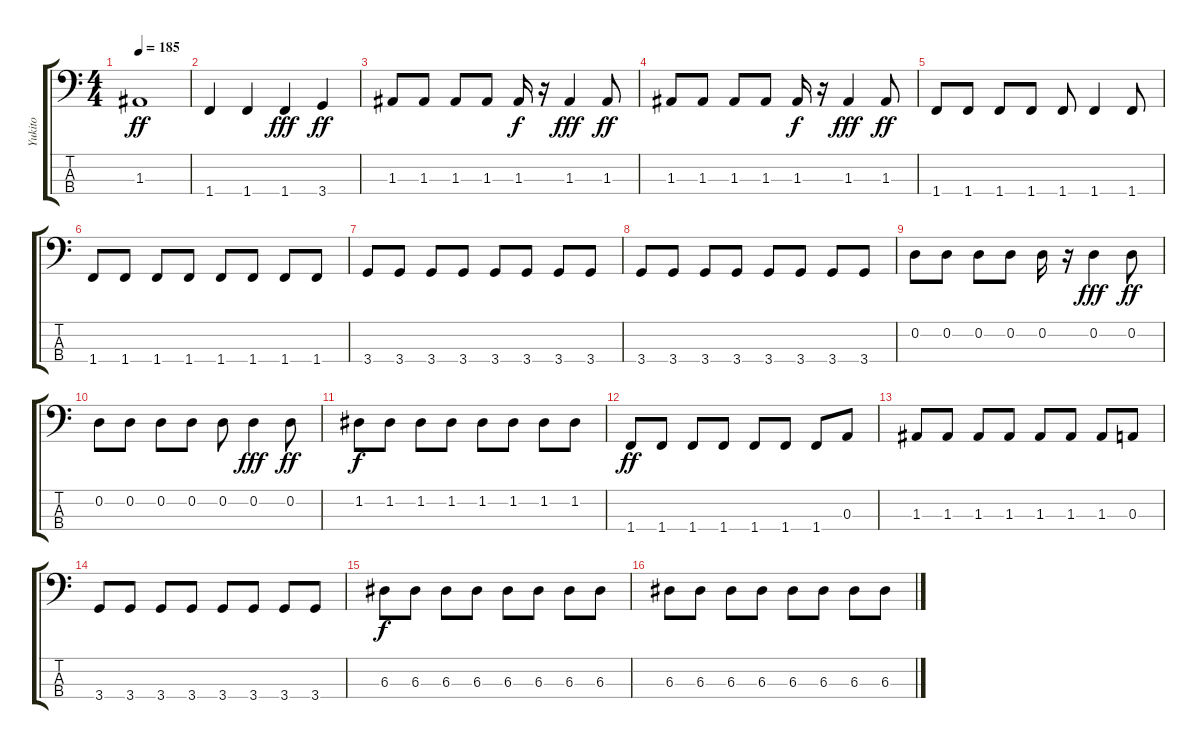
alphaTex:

\track ("Yukito" "Yukito") {instrument electricbassfinger}
\staff {score tabs}
\tuning (G2 D2 A1 E1) {hide}
\ts (4 4)
\tempo 185
\clef f4
\ks c
1.3.1{dy ff} |
1.4.4 1.4.4 1.4.4{dy fff} 3.4.4{dy ff} |
1.3.8 1.3.8 1.3.8 1.3.8 1.3.16{dy f} r.16 1.3.4{dy fff} 1.3.8{dy ff} |
1.3.8 1.3.8 1.3.8 1.3.8 1.3.16{dy f} r.16 1.3.4{dy fff} 1.3.8{dy ff} |
1.4.8 1.4.8 1.4.8 1.4.8 1.4.8 1.4.4 1.4.8 |
1.4.8 1.4.8 1.4.8 1.4.8 1.4.8 1.4.8 1.4.8 1.4.8 |
3.4.8 3.4.8 3.4.8 3.4.8 3.4.8 3.4.8 3.4.8 3.4.8 |
3.4.8 3.4.8 3.4.8 3.4.8 3.4.8 3.4.8 3.4.8 3.4.8 |
0.2.8 0.2.8 0.2.8 0.2.8 0.2.16 r.16 0.2.4{dy fff} 0.2.8{dy ff} |
0.2.8 0.2.8 0.2.8 0.2.8 0.2.8 0.2.4{dy fff} 0.2.8{dy ff} |
1.2.8{dy f} 1.2.8 1.2.8 1.2.8 1.2.8 1.2.8 1.2.8 1.2.8 |
1.4.8{dy ff} 1.4.8 1.4.8 1.4.8 1.4.8 1.4.8 1.4.8 0.3.8 |
1.3.8 1.3.8 1.3.8 1.3.8 1.3.8 1.3.8 1.3.8 0.3.8 |
3.4.8 3.4.8 3.4.8 3.4.8 3.4.8 3.4.8 3.4.8 3.4.8 |
6.3.8{dy f} 6.3.8 6.3.8 6.3.8 6.3.8 6.3.8 6.3.8 6.3.8 |
6.3.8 6.3.8 6.3.8 6.3.8 6.3.8 6.3.8 6.3.8 6.3.8
